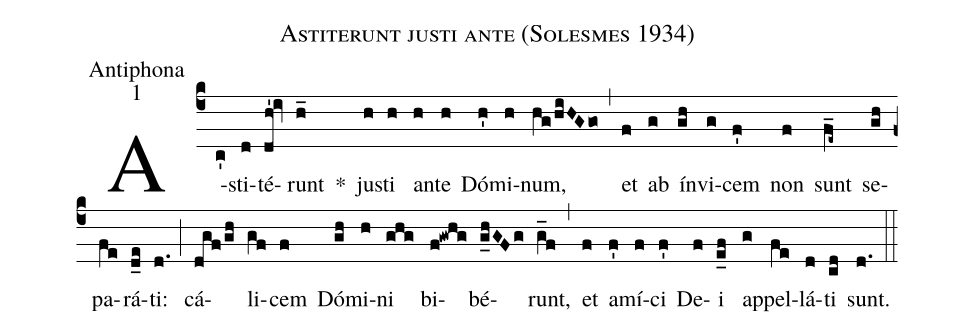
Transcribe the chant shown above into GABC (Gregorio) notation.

name:Astiterunt justi ante (Solesmes 1934);
office-part:Antiphona;
mode:1;
%%
(c4)A(c')sti(d)té(dh'!iv)runt(h_) *() ju(h)sti(h) an(h)te(h) Dó(h')mi(h)num,(hg/hiHGgo) (,) et(f) ab(g) ín(gh)vi(g)cem(f') non(f) sunt(f_e~) se(gh)pa(fe)rá(d_e)ti:(d.) (;) cá(dgf/gh)li(gf)cem(f) Dó(gh)mi(h)ni(ghg) bi(f!gwhg)bé(g_hGFg)runt,(g_f) (,) et(f) a(f')mí(f)ci(f') De(f)i(e_f) ap(g)pel(fe)lá(d)ti(cd) sunt.(d.) (::)
